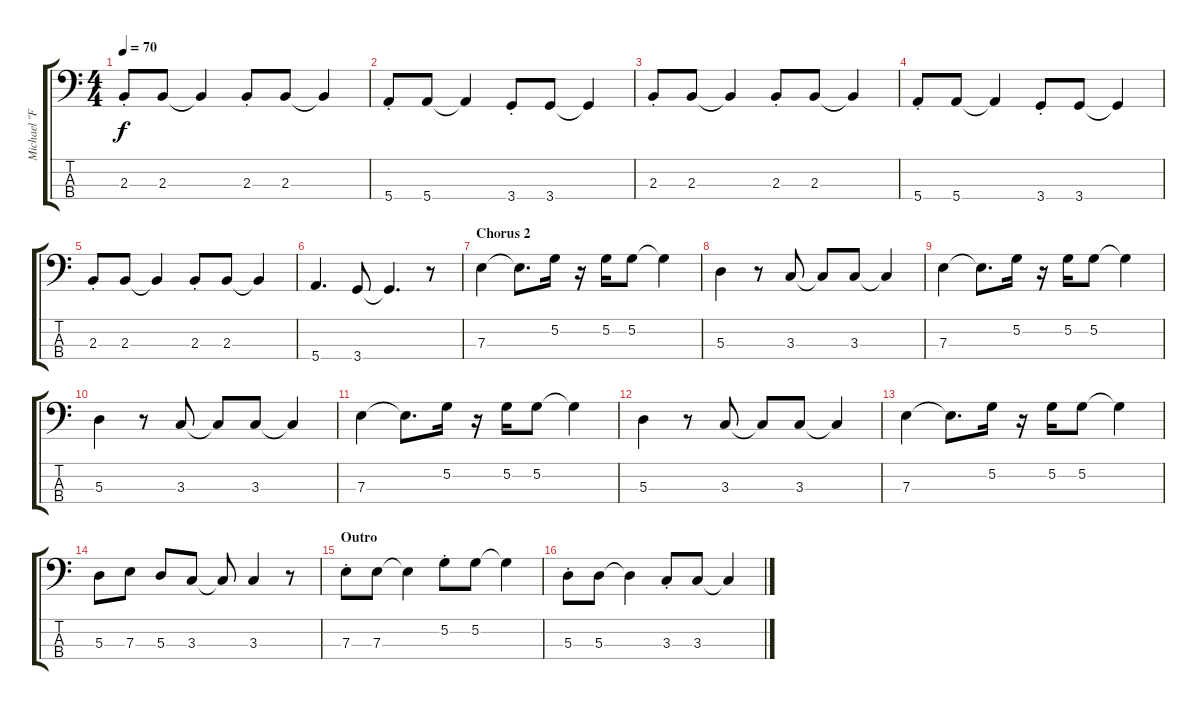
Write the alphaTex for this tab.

\track ("Michael \"Flea\" Balzary | Bass" "Michael \"F") {instrument electricbassfinger}
\staff {score tabs}
\tuning (G2 D2 A1 E1) {hide}
\ts (4 4)
\tempo 70
\clef f4
\ks c
2.3{st}.8{dy f} 2.3.8 2.3{t}.4 2.3{st}.8 2.3.8 2.3{t}.4 |
5.4{st}.8 5.4.8 5.4{t}.4 3.4{st}.8 3.4.8 3.4{t}.4 |
2.3{st}.8 2.3.8 2.3{t}.4 2.3{st}.8 2.3.8 2.3{t}.4 |
5.4{st}.8 5.4.8 5.4{t}.4 3.4{st}.8 3.4.8 3.4{t}.4 |
2.3{st}.8 2.3.8 2.3{t}.4 2.3{st}.8 2.3.8 2.3{t}.4 |
5.4.4{d} 3.4.8 3.4{t}.4{d} r.8 |
\section ("" "Chorus 2")
7.3.4 7.3{t}.8{d} 5.2.16 r.16 5.2.16 5.2.8 5.2{t}.4 |
5.3.4 r.8 3.3.8 3.3{t}.8 3.3.8 3.3{t}.4 |
7.3.4 7.3{t}.8{d} 5.2.16 r.16 5.2.16 5.2.8 5.2{t}.4 |
5.3.4 r.8 3.3.8 3.3{t}.8 3.3.8 3.3{t}.4 |
7.3.4 7.3{t}.8{d} 5.2.16 r.16 5.2.16 5.2.8 5.2{t}.4 |
5.3.4 r.8 3.3.8 3.3{t}.8 3.3.8 3.3{t}.4 |
7.3.4 7.3{t}.8{d} 5.2.16 r.16 5.2.16 5.2.8 5.2{t}.4 |
5.3.8 7.3.8 5.3.8 3.3.8 3.3{t}.8 3.3.4 r.8 |
\section ("" "Outro")
7.3{st}.8 7.3.8 7.3{t}.4 5.2{st}.8 5.2.8 5.2{t}.4 |
5.3{st}.8 5.3.8 5.3{t}.4 3.3{st}.8 3.3.8 3.3{t}.4
